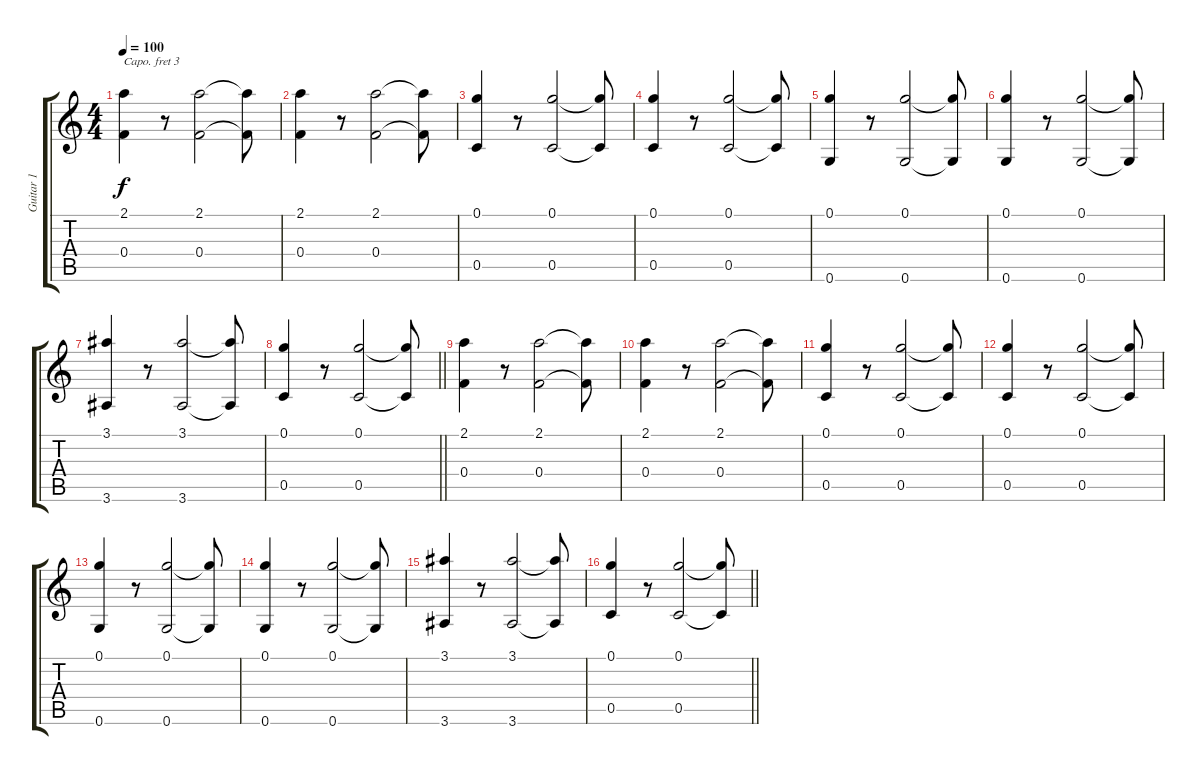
\track ("Guitar 1" "Guitar 1") {instrument acousticguitarsteel}
\staff {score tabs}
\capo 3
\tuning (E4 B3 G3 D3 A2 E2) {hide}
\ts (4 4)
\tempo 100
\clef g2
\ks c
(2.1 0.4).4{dy f} r.8 (2.1 0.4).2 (2.1{t} 0.4{t}).8 |
(2.1 0.4).4 r.8 (2.1 0.4).2 (2.1{t} 0.4{t}).8 |
(0.1 0.5).4 r.8 (0.1 0.5).2 (0.1{t} 0.5{t}).8 |
(0.1 0.5).4 r.8 (0.1 0.5).2 (0.1{t} 0.5{t}).8 |
(0.1 0.6).4 r.8 (0.1 0.6).2 (0.1{t} 0.6{t}).8 |
(0.1 0.6).4 r.8 (0.1 0.6).2 (0.1{t} 0.6{t}).8 |
(3.1 3.6).4 r.8 (3.1 3.6).2 (3.1{t} 3.6{t}).8 |
\barLineRight lightlight
(0.1 0.5).4 r.8 (0.1 0.5).2 (0.1{t} 0.5{t}).8 |
\section ("" "")
(2.1 0.4).4 r.8 (2.1 0.4).2 (2.1{t} 0.4{t}).8 |
(2.1 0.4).4 r.8 (2.1 0.4).2 (2.1{t} 0.4{t}).8 |
(0.1 0.5).4 r.8 (0.1 0.5).2 (0.1{t} 0.5{t}).8 |
(0.1 0.5).4 r.8 (0.1 0.5).2 (0.1{t} 0.5{t}).8 |
(0.1 0.6).4 r.8 (0.1 0.6).2 (0.1{t} 0.6{t}).8 |
(0.1 0.6).4 r.8 (0.1 0.6).2 (0.1{t} 0.6{t}).8 |
(3.1 3.6).4 r.8 (3.1 3.6).2 (3.1{t} 3.6{t}).8 |
\barLineRight lightlight
(0.1 0.5).4 r.8 (0.1 0.5).2 (0.1{t} 0.5{t}).8
